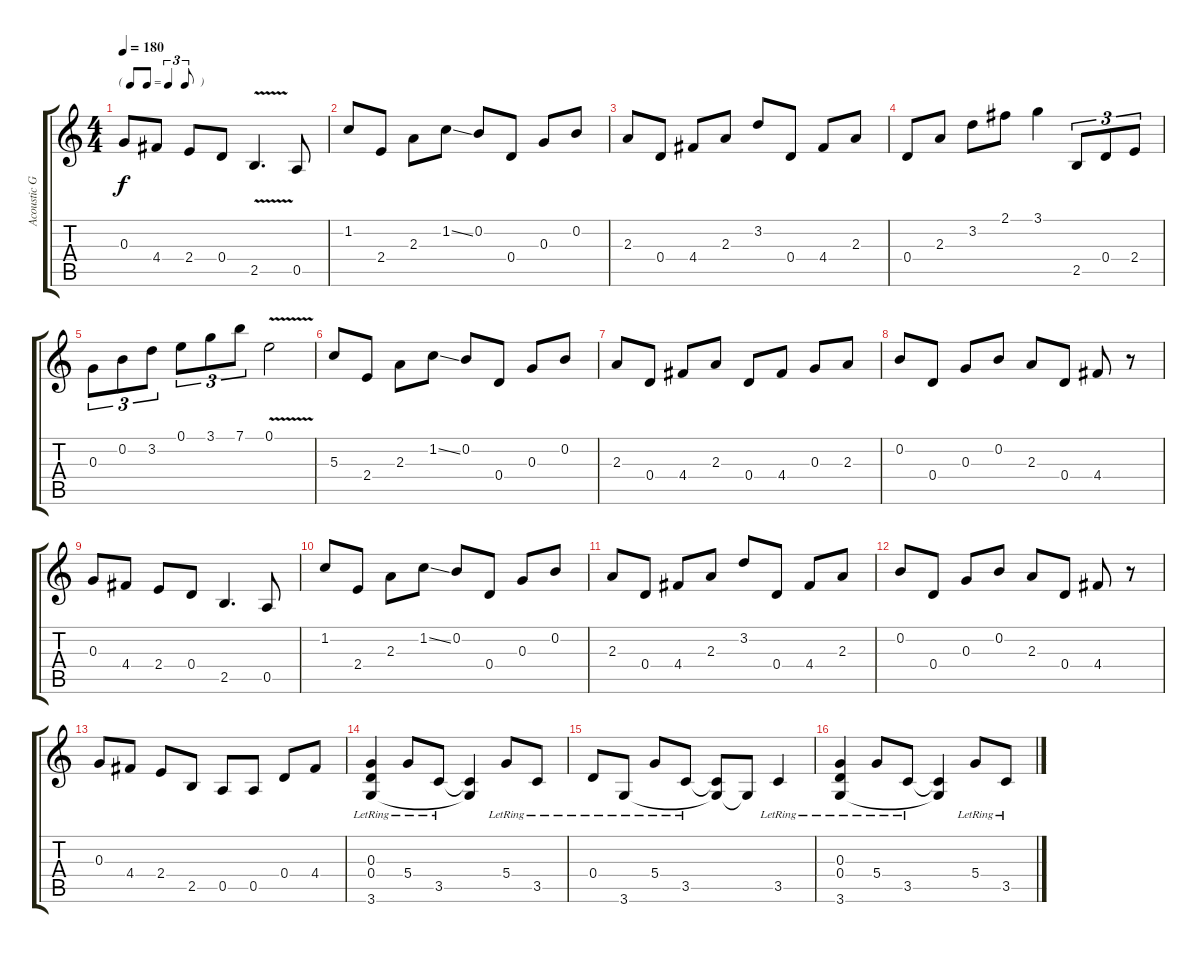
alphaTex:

\track ("Acoustic Guitar" "Acoustic G") {instrument electricguitarjazz}
\staff {score tabs}
\tuning (E4 B3 G3 D3 A2 E2) {hide}
\ts (4 4)
\tf triplet8th
\tempo 180
\clef g2
\ks c
0.3.8{dy f} 4.4.8 2.4.8 0.4.8 2.5{v}.4{d} 0.5.8 |
1.2.8 2.4.8 2.3.8 1.2{ss}.8 0.2.8 0.4.8 0.3.8 0.2.8 |
2.3.8 0.4.8 4.4.8 2.3.8 3.2.8 0.4.8 4.4.8 2.3.8 |
0.4.8 2.3.8 3.2.8 2.1.8 3.1.4 2.5.8{tu (3 2)} 0.4.8{tu (3 2)} 2.4.8{tu (3 2)} |
0.3.8{tu (3 2)} 0.2.8{tu (3 2)} 3.2.8{tu (3 2)} 0.1.8{tu (3 2)} 3.1.8{tu (3 2)} 7.1.8{tu (3 2)} 0.1{v}.2 |
5.3.8 2.4.8 2.3.8 1.2{ss}.8 0.2.8 0.4.8 0.3.8 0.2.8 |
2.3.8 0.4.8 4.4.8 2.3.8 0.4.8 4.4.8 0.3.8 2.3.8 |
0.2.8 0.4.8 0.3.8 0.2.8 2.3.8 0.4.8 4.4.8 r.8 |
0.3.8 4.4.8 2.4.8 0.4.8 2.5.4{d} 0.5.8 |
1.2.8 2.4.8 2.3.8 1.2{ss}.8 0.2.8 0.4.8 0.3.8 0.2.8 |
2.3.8 0.4.8 4.4.8 2.3.8 3.2.8 0.4.8 4.4.8 2.3.8 |
0.2.8 0.4.8 0.3.8 0.2.8 2.3.8 0.4.8 4.4.8 r.8 |
0.3.8 4.4.8 2.4.8 2.5.8 0.5.8 0.5.8 0.4.8 4.4.8 |
(0.3{lr} 0.4{lr} 3.6{lr}).4 5.4{lr}.8 3.5{lr}.8 (3.5{t} 3.6{t}).4 5.4{lr}.8 3.5{lr}.8 |
0.4{lr}.8 3.6{lr}.8 5.4{lr}.8 3.5{lr}.8 (3.5{t} 3.6{t}).8 3.6{t}.8 3.5{lr}.4 |
(0.3{lr} 0.4{lr} 3.6{lr}).4 5.4{lr}.8 3.5{lr}.8 (3.5{t} 3.6{t}).4 5.4{lr}.8 3.5{lr}.8
